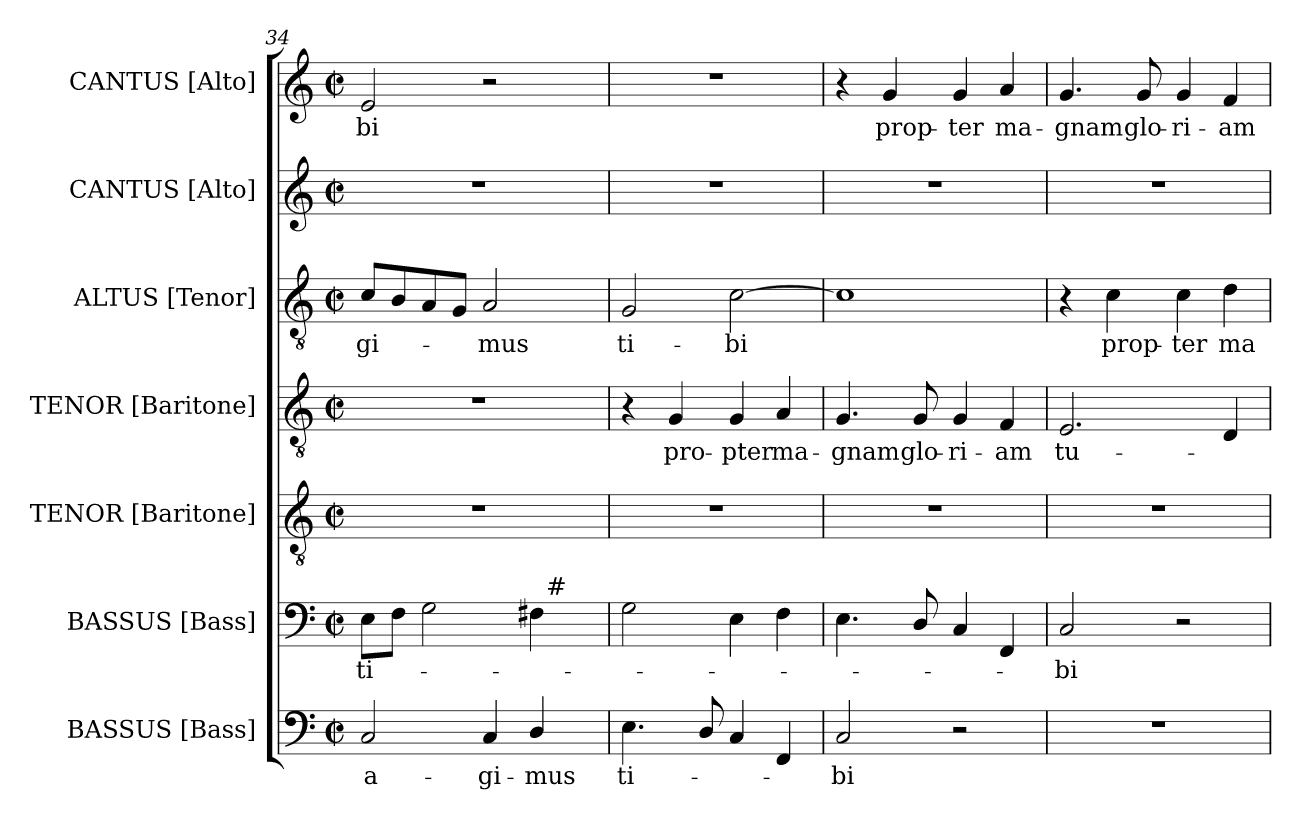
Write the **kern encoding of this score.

**kern	**text	**kern	**text	**kern	**kern	**text	**kern	**text	**kern	**kern	**text
*part7	*part7	*part6	*part6	*part5	*part4	*part4	*part3	*part3	*part2	*part1	*part1
*staff7	*staff7	*staff6	*staff6	*staff5	*staff4	*staff4	*staff3	*staff3	*staff2	*staff1	*staff1
*I"BASSUS [Bass]	*	*I"BASSUS [Bass]	*	*I"TENOR [Baritone]	*I"TENOR [Baritone]	*	*I"ALTUS [Tenor]	*	*I"CANTUS [Alto]	*I"CANTUS [Alto]	*
*I'B.	*	*I'B.	*	*I'Bar.	*I'Bar.	*	*I'T.	*	*I'A.	*I'A.	*
*clefF4	*	*clefF4	*	*clefGv2	*clefGv2	*	*clefGv2	*	*clefG2	*clefG2	*
*	*	*	*	*ITrd7c12	*ITrd7c12	*	*ITrd7c12	*	*	*	*
*k[]	*	*k[]	*	*k[]	*k[]	*	*k[]	*	*k[]	*k[]	*
*C:	*	*C:	*	*C:	*C:	*	*C:	*	*C:	*C:	*
*M2/2	*	*M2/2	*	*M2/2	*M2/2	*	*M2/2	*	*M2/2	*M2/2	*
*met(c|)	*	*met(c|)	*	*met(c|)	*met(c|)	*	*met(c|)	*	*met(c|)	*met(c|)	*
=34	=34	=34	=34	=34	=34	=34	=34	=34	=34	=34	=34
!	!LO:LY:b:color=#000000	!	!	!	!	!	!	!	!	!	!
!	!	!	!LO:LY:b:color=#000000	!	!	!	!	!	!	!	!
!	!	!	!	!	!	!	!	!LO:LY:b:color=#000000	!	!	!
!	!	!	!	!	!	!	!	!	!	!	!LO:LY:b:color=#000000
*	*	*^	*	*	*	*	*	*	*	*	*
2Ci/	a-	8Ei\L	2ryy	ti-	1r	1r	.	8Ci/L	-gi-	1r	2ei/	-bi
.	.	8Fi\J	.	.	.	.	.	8BBi/	.	.	.	.
.	.	2Gi\	.	.	.	.	.	8AAi/	.	.	.	.
.	.	.	.	.	.	.	.	8GGi/J	.	.	.	.
!	!LO:LY:b:color=#000000	!	!	!	!	!	!	!	!	!	!	!
!	!	!	!	!	!	!	!	!	!LO:LY:b:color=#000000	!	!	!
4Ci/	-gi-	.	4ryy	.	.	.	.	2AAi/	-mus	.	2r	.
!	!LO:LY:b:color=#000000	!	!	!	!	!	!	!	!	!	!	!
4Di/	-mus	4F#i\	32ryy	.	.	.	.	.	.	.	.	.
.	.	.	256ryy	.	.	.	.	.	.	.	.	.
!	!	!	!LO:TX:a:t=#	!	!	!	!	!	!	!	!	!
.	.	.	8ryy	.	.	.	.	.	.	.	.	.
.	.	.	16ryy	.	.	.	.	.	.	.	.	.
.	.	.	64..ryy	.	.	.	.	.	.	.	.	.
*	*	*v	*v	*	*	*	*	*	*	*	*	*
=35	=35	=35	=35	=35	=35	=35	=35	=35	=35	=35	=35
*	*	*^	*	*	*	*	*	*	*	*	*
!	!LO:LY:b:color=#000000	!	!	!	!	!	!	!	!	!	!	!
*	*	*v	*v	*	*	*	*	*	*	*	*	*
*	*	*^	*	*	*	*	*	*	*	*	*
!	!	!	!	!	!	!	!	!	!LO:LY:b:color=#000000	!	!	!
*	*	*v	*v	*	*	*	*	*	*	*	*	*
4.Ei\	ti-	2Gi\	.	1r	4r	.	2GGi/	ti-	1r	1r	.
!	!	!	!	!	!	!LO:LY:b:color=#000000	!	!	!	!	!
.	.	.	.	.	4GGi/	pro-	.	.	.	.	.
8Di/	.	.	.	.	.	.	.	.	.	.	.
!	!	!	!	!	!	!LO:LY:b:color=#000000	!	!	!	!	!
!	!	!	!	!	!	!	!	!LO:LY:b:color=#000000	!	!	!
4Ci/	.	4Ei\	.	.	4GGi/	-pter	[>2Ci\	-bi	.	.	.
!	!	!	!	!	!	!LO:LY:b:color=#000000	!	!	!	!	!
4FFi/	.	4Fi\	.	.	4AAi/	ma-	.	.	.	.	.
!!LO:PB:g=z
=36	=36	=36	=36	=36	=36	=36	=36	=36	=36	=36	=36
!	!LO:LY:b:color=#000000	!	!	!	!	!	!	!	!	!	!
!	!	!	!	!	!	!LO:LY:b:color=#000000	!	!	!	!	!
2Ci/	-bi	4.Ei\	.	1r	4.GGi/	-gnam	1Ci]	.	1r	4r	.
!	!	!	!	!	!	!	!	!	!	!	!LO:LY:b:color=#000000
.	.	.	.	.	.	.	.	.	.	4gi/	prop-
!	!	!	!	!	!	!LO:LY:b:color=#000000	!	!	!	!	!
.	.	8Di/	.	.	8GGi/	glo-	.	.	.	.	.
!	!	!	!	!	!	!LO:LY:b:color=#000000	!	!	!	!	!
!	!	!	!	!	!	!	!	!	!	!	!LO:LY:b:color=#000000
2r	.	4Ci/	.	.	4GGi/	-ri-	.	.	.	4gi/	-ter
!	!	!	!	!	!	!LO:LY:b:color=#000000	!	!	!	!	!
!	!	!	!	!	!	!	!	!	!	!	!LO:LY:b:color=#000000
.	.	4FFi/	.	.	4FFi/	-am	.	.	.	4ai/	ma-
=37	=37	=37	=37	=37	=37	=37	=37	=37	=37	=37	=37
!	!	!	!LO:LY:b:color=#000000	!	!	!	!	!	!	!	!
!	!	!	!	!	!	!LO:LY:b:color=#000000	!	!	!	!	!
!	!	!	!	!	!	!	!	!	!	!	!LO:LY:b:color=#000000
1r	.	2Ci/	-bi	1r	2.EEi/	tu-	4r	.	1r	4.gi/	-gnam
!	!	!	!	!	!	!	!	!LO:LY:b:color=#000000	!	!	!
.	.	.	.	.	.	.	4Ci\	prop-	.	.	.
!	!	!	!	!	!	!	!	!	!	!	!LO:LY:b:color=#000000
.	.	.	.	.	.	.	.	.	.	8gi/	glo-
!	!	!	!	!	!	!	!	!LO:LY:b:color=#000000	!	!	!
!	!	!	!	!	!	!	!	!	!	!	!LO:LY:b:color=#000000
.	.	2r	.	.	.	.	4Ci\	-ter	.	4gi/	-ri-
!	!	!	!	!	!	!	!	!LO:LY:b:color=#000000	!	!	!
!	!	!	!	!	!	!	!	!	!	!	!LO:LY:b:color=#000000
.	.	.	.	.	4DDi/	.	4Di\	ma-	.	4fi/	-am
=	=	=	=	=	=	=	=	=	=	=	=
*-	*-	*-	*-	*-	*-	*-	*-	*-	*-	*-	*-
